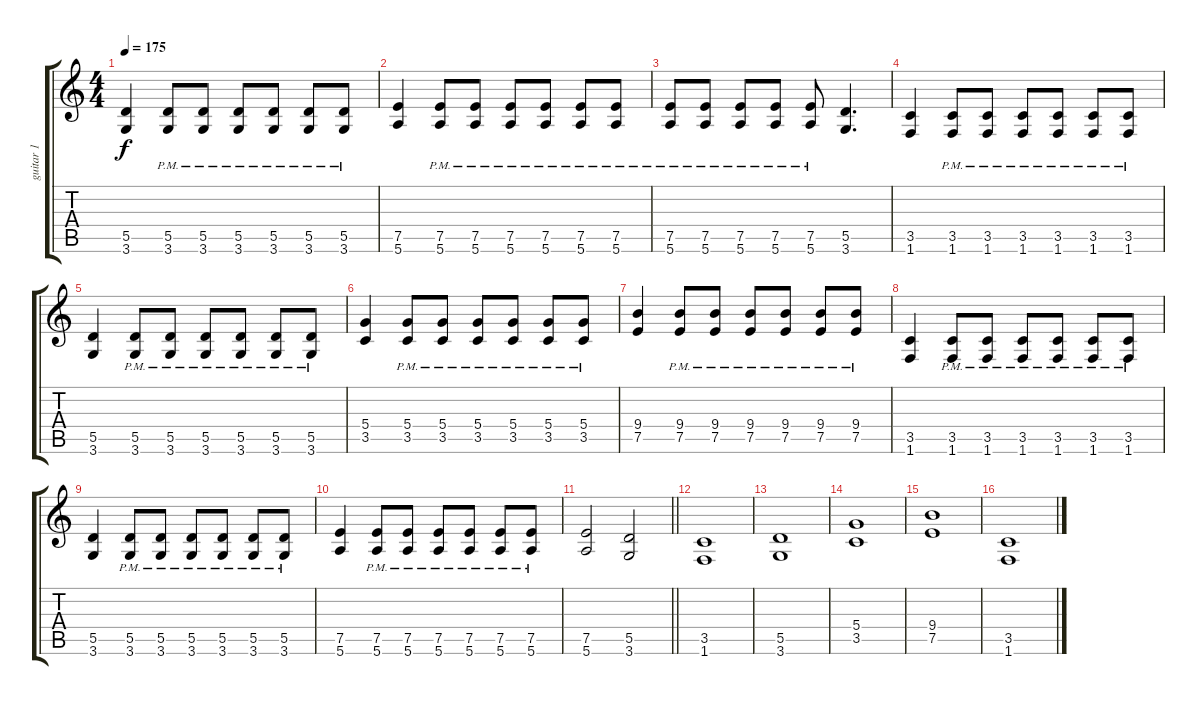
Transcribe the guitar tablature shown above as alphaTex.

\track ("guitar 1" "guitar 1") {instrument overdrivenguitar}
\staff {score tabs}
\tuning (E4 B3 G3 D3 A2 E2) {hide}
\ts (4 4)
\tempo 175
\clef g2
\ks c
(5.5 3.6).4{dy f} (5.5{pm} 3.6{pm}).8 (5.5{pm} 3.6{pm}).8 (5.5{pm} 3.6{pm}).8 (5.5{pm} 3.6{pm}).8 (5.5{pm} 3.6{pm}).8 (5.5{pm} 3.6{pm}).8 |
(7.5 5.6).4 (7.5{pm} 5.6{pm}).8 (7.5{pm} 5.6{pm}).8 (7.5{pm} 5.6{pm}).8 (7.5{pm} 5.6{pm}).8 (7.5{pm} 5.6{pm}).8 (7.5{pm} 5.6{pm}).8 |
(7.5{pm} 5.6{pm}).8 (7.5{pm} 5.6{pm}).8 (7.5{pm} 5.6{pm}).8 (7.5{pm} 5.6{pm}).8 (7.5{pm} 5.6{pm}).8 (5.5 3.6).4{d} |
(3.5 1.6).4 (3.5{pm} 1.6{pm}).8 (3.5{pm} 1.6{pm}).8 (3.5{pm} 1.6{pm}).8 (3.5{pm} 1.6{pm}).8 (3.5{pm} 1.6{pm}).8 (3.5{pm} 1.6{pm}).8 |
(5.5 3.6).4 (5.5{pm} 3.6{pm}).8 (5.5{pm} 3.6{pm}).8 (5.5{pm} 3.6{pm}).8 (5.5{pm} 3.6{pm}).8 (5.5{pm} 3.6{pm}).8 (5.5{pm} 3.6{pm}).8 |
(5.4 3.5).4 (5.4{pm} 3.5{pm}).8 (5.4{pm} 3.5{pm}).8 (5.4{pm} 3.5{pm}).8 (5.4{pm} 3.5{pm}).8 (5.4{pm} 3.5{pm}).8 (5.4{pm} 3.5{pm}).8 |
(9.4 7.5).4 (9.4{pm} 7.5{pm}).8 (9.4{pm} 7.5{pm}).8 (9.4{pm} 7.5{pm}).8 (9.4{pm} 7.5{pm}).8 (9.4{pm} 7.5{pm}).8 (9.4{pm} 7.5{pm}).8 |
(3.5 1.6).4 (3.5{pm} 1.6{pm}).8 (3.5{pm} 1.6{pm}).8 (3.5{pm} 1.6{pm}).8 (3.5{pm} 1.6{pm}).8 (3.5{pm} 1.6{pm}).8 (3.5{pm} 1.6{pm}).8 |
(5.5 3.6).4 (5.5{pm} 3.6{pm}).8 (5.5{pm} 3.6{pm}).8 (5.5{pm} 3.6{pm}).8 (5.5{pm} 3.6{pm}).8 (5.5{pm} 3.6{pm}).8 (5.5{pm} 3.6{pm}).8 |
(7.5 5.6).4 (7.5{pm} 5.6{pm}).8 (7.5{pm} 5.6{pm}).8 (7.5{pm} 5.6{pm}).8 (7.5{pm} 5.6{pm}).8 (7.5{pm} 5.6{pm}).8 (7.5{pm} 5.6{pm}).8 |
\barLineRight lightlight
(7.5 5.6).2 (5.5 3.6).2 |
(3.5 1.6).1 |
(5.5 3.6).1 |
(5.4 3.5).1 |
(9.4 7.5).1 |
(3.5 1.6).1
